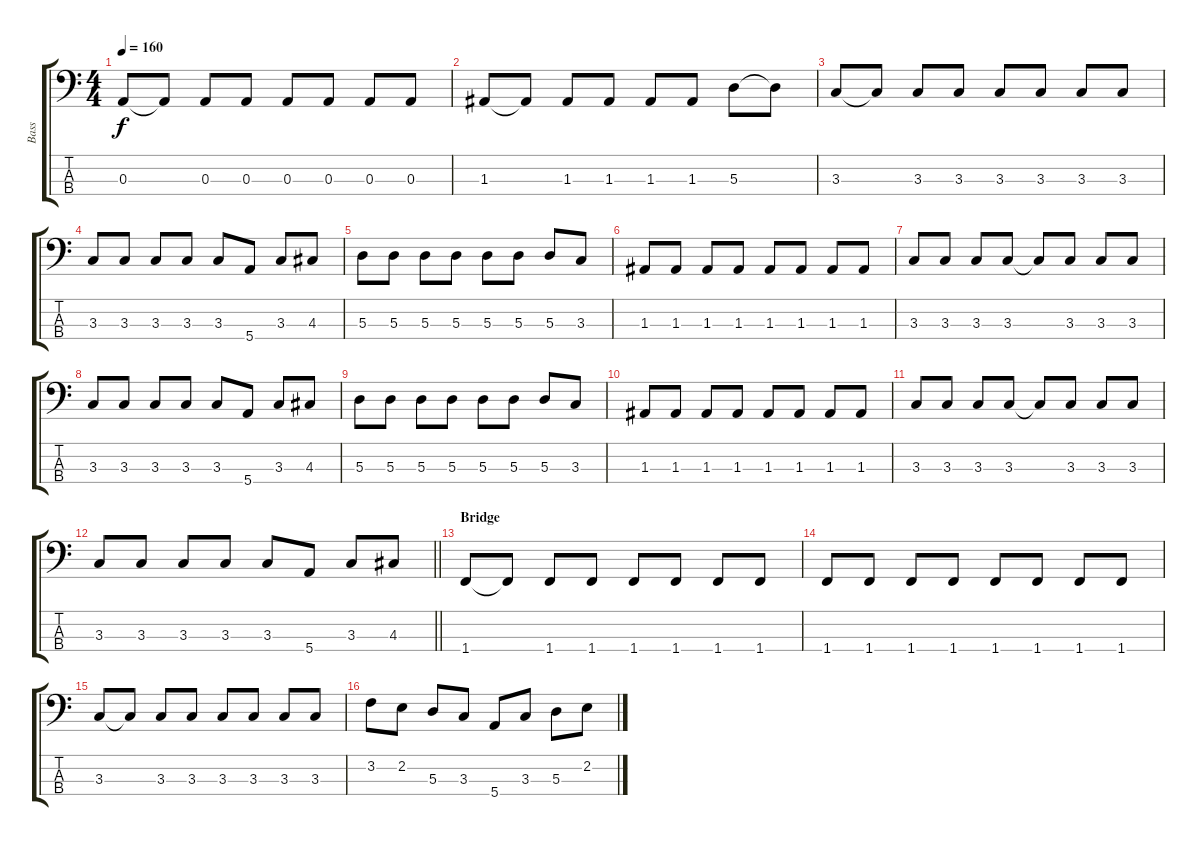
\track ("Bass" "Bass") {instrument electricbasspick}
\staff {score tabs}
\tuning (G2 D2 A1 E1) {hide}
\ts (4 4)
\tempo 160
\clef f4
\ks c
0.3.8{dy f} 0.3{t}.8 0.3.8 0.3.8 0.3.8 0.3.8 0.3.8 0.3.8 |
1.3.8 1.3{t}.8 1.3.8 1.3.8 1.3.8 1.3.8 5.3.8 5.3{t}.8 |
3.3.8 3.3{t}.8 3.3.8 3.3.8 3.3.8 3.3.8 3.3.8 3.3.8 |
3.3.8 3.3.8 3.3.8 3.3.8 3.3.8 5.4.8 3.3.8 4.3.8 |
5.3.8 5.3.8 5.3.8 5.3.8 5.3.8 5.3.8 5.3.8 3.3.8 |
1.3.8 1.3.8 1.3.8 1.3.8 1.3.8 1.3.8 1.3.8 1.3.8 |
3.3.8 3.3.8 3.3.8 3.3.8 3.3{t}.8 3.3.8 3.3.8 3.3.8 |
3.3.8 3.3.8 3.3.8 3.3.8 3.3.8 5.4.8 3.3.8 4.3.8 |
5.3.8 5.3.8 5.3.8 5.3.8 5.3.8 5.3.8 5.3.8 3.3.8 |
1.3.8 1.3.8 1.3.8 1.3.8 1.3.8 1.3.8 1.3.8 1.3.8 |
3.3.8 3.3.8 3.3.8 3.3.8 3.3{t}.8 3.3.8 3.3.8 3.3.8 |
\barLineRight lightlight
3.3.8 3.3.8 3.3.8 3.3.8 3.3.8 5.4.8 3.3.8 4.3.8 |
\section ("" "Bridge")
1.4.8 1.4{t}.8 1.4.8 1.4.8 1.4.8 1.4.8 1.4.8 1.4.8 |
1.4.8 1.4.8 1.4.8 1.4.8 1.4.8 1.4.8 1.4.8 1.4.8 |
3.3.8 3.3{t}.8 3.3.8 3.3.8 3.3.8 3.3.8 3.3.8 3.3.8 |
3.2.8 2.2.8 5.3.8 3.3.8 5.4.8 3.3.8 5.3.8 2.2.8
